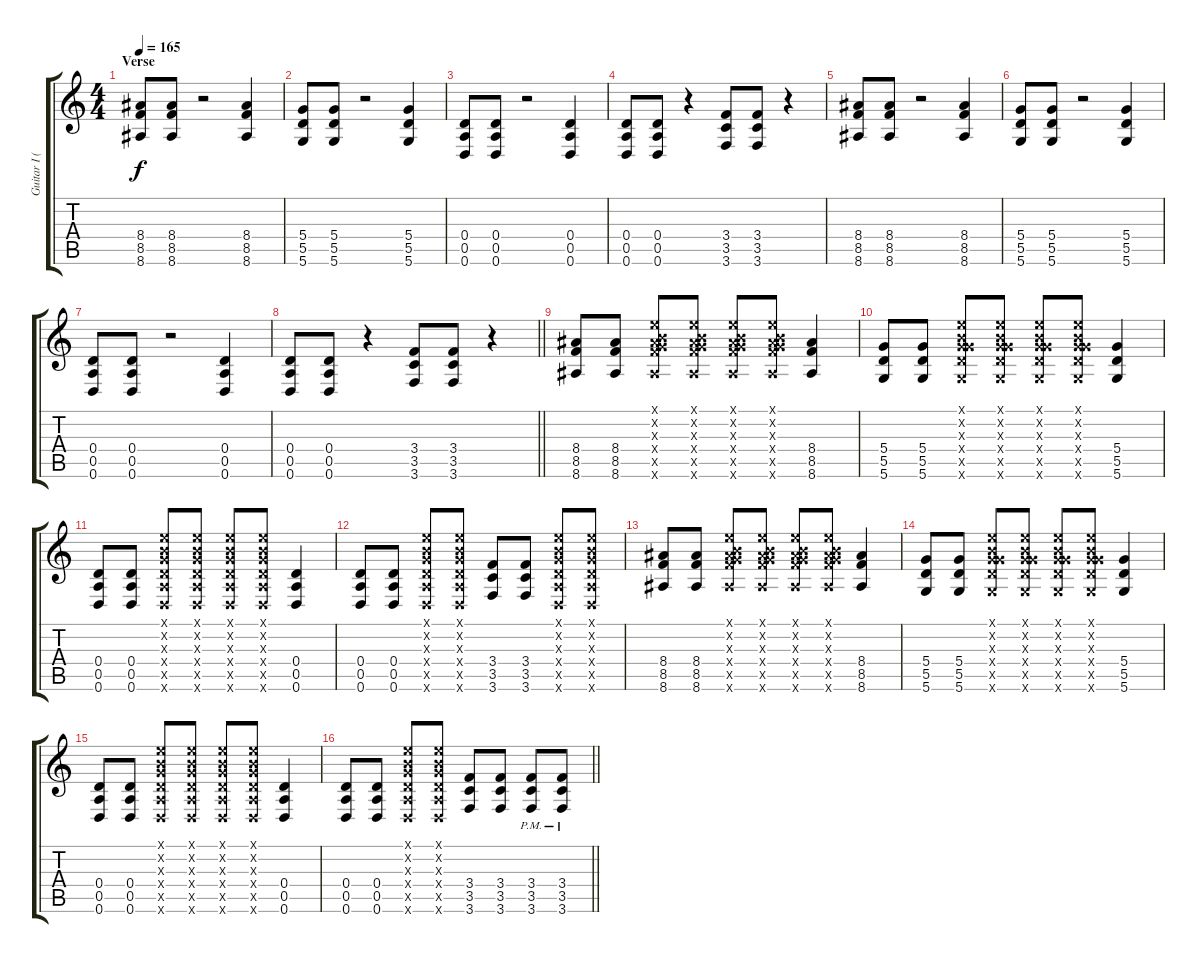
\track ("Guitar I (Right)" "Guitar I (") {instrument overdrivenguitar}
\staff {score tabs}
\tuning (E4 B3 G3 D3 A2 D2) {hide}
\ts (4 4)
\section ("" "Verse")
\tempo 165
\clef g2
\ks c
(8.4 8.5 8.6).8{dy f} (8.4 8.5 8.6).8 r.2 (8.4 8.5 8.6).4 |
(5.4 5.5 5.6).8 (5.4 5.5 5.6).8 r.2 (5.4 5.5 5.6).4 |
(0.4 0.5 0.6).8 (0.4 0.5 0.6).8 r.2 (0.4 0.5 0.6).4 |
(0.4 0.5 0.6).8 (0.4 0.5 0.6).8 r.4 (3.4 3.5 3.6).8 (3.4 3.5 3.6).8 r.4 |
(8.4 8.5 8.6).8 (8.4 8.5 8.6).8 r.2 (8.4 8.5 8.6).4 |
(5.4 5.5 5.6).8 (5.4 5.5 5.6).8 r.2 (5.4 5.5 5.6).4 |
(0.4 0.5 0.6).8 (0.4 0.5 0.6).8 r.2 (0.4 0.5 0.6).4 |
\barLineRight lightlight
(0.4 0.5 0.6).8 (0.4 0.5 0.6).8 r.4 (3.4 3.5 3.6).8 (3.4 3.5 3.6).8 r.4 |
(8.4 8.5 8.6).8 (8.4 8.5 8.6).8 (0.1{x} 0.2{x} 0.3{x} 8.4{x} 8.5{x} 8.6{x}).8 (0.1{x} 0.2{x} 0.3{x} 8.4{x} 8.5{x} 8.6{x}).8 (0.1{x} 0.2{x} 0.3{x} 8.4{x} 8.5{x} 8.6{x}).8 (0.1{x} 0.2{x} 0.3{x} 8.4{x} 8.5{x} 8.6{x}).8 (8.4 8.5 8.6).4 |
(5.4 5.5 5.6).8 (5.4 5.5 5.6).8 (0.1{x} 0.2{x} 0.3{x} 5.4{x} 5.5{x} 5.6{x}).8 (0.1{x} 0.2{x} 0.3{x} 5.4{x} 5.5{x} 5.6{x}).8 (0.1{x} 0.2{x} 0.3{x} 5.4{x} 5.5{x} 5.6{x}).8 (0.1{x} 0.2{x} 0.3{x} 5.4{x} 5.5{x} 5.6{x}).8 (5.4 5.5 5.6).4 |
(0.4 0.5 0.6).8 (0.4 0.5 0.6).8 (0.1{x} 0.2{x} 0.3{x} 0.4{x} 0.5{x} 0.6{x}).8 (0.1{x} 0.2{x} 0.3{x} 0.4{x} 0.5{x} 0.6{x}).8 (0.1{x} 0.2{x} 0.3{x} 0.4{x} 0.5{x} 0.6{x}).8 (0.1{x} 0.2{x} 0.3{x} 0.4{x} 0.5{x} 0.6{x}).8 (0.4 0.5 0.6).4 |
(0.4 0.5 0.6).8 (0.4 0.5 0.6).8 (0.1{x} 0.2{x} 0.3{x} 0.4{x} 0.5{x} 0.6{x}).8 (0.1{x} 0.2{x} 0.3{x} 0.4{x} 0.5{x} 0.6{x}).8 (3.4 3.5 3.6).8 (3.4 3.5 3.6).8 (0.1{x} 0.2{x} 0.3{x} 0.4{x} 0.5{x} 0.6{x}).8 (0.1{x} 0.2{x} 0.3{x} 0.4{x} 0.5{x} 0.6{x}).8 |
(8.4 8.5 8.6).8 (8.4 8.5 8.6).8 (0.1{x} 0.2{x} 0.3{x} 8.4{x} 8.5{x} 8.6{x}).8 (0.1{x} 0.2{x} 0.3{x} 8.4{x} 8.5{x} 8.6{x}).8 (0.1{x} 0.2{x} 0.3{x} 8.4{x} 8.5{x} 8.6{x}).8 (0.1{x} 0.2{x} 0.3{x} 8.4{x} 8.5{x} 8.6{x}).8 (8.4 8.5 8.6).4 |
(5.4 5.5 5.6).8 (5.4 5.5 5.6).8 (0.1{x} 0.2{x} 0.3{x} 5.4{x} 5.5{x} 5.6{x}).8 (0.1{x} 0.2{x} 0.3{x} 5.4{x} 5.5{x} 5.6{x}).8 (0.1{x} 0.2{x} 0.3{x} 5.4{x} 5.5{x} 5.6{x}).8 (0.1{x} 0.2{x} 0.3{x} 5.4{x} 5.5{x} 5.6{x}).8 (5.4 5.5 5.6).4 |
(0.4 0.5 0.6).8 (0.4 0.5 0.6).8 (0.1{x} 0.2{x} 0.3{x} 0.4{x} 0.5{x} 0.6{x}).8 (0.1{x} 0.2{x} 0.3{x} 0.4{x} 0.5{x} 0.6{x}).8 (0.1{x} 0.2{x} 0.3{x} 0.4{x} 0.5{x} 0.6{x}).8 (0.1{x} 0.2{x} 0.3{x} 0.4{x} 0.5{x} 0.6{x}).8 (0.4 0.5 0.6).4 |
\barLineRight lightlight
(0.4 0.5 0.6).8 (0.4 0.5 0.6).8 (0.1{x} 0.2{x} 0.3{x} 0.4{x} 0.5{x} 0.6{x}).8 (0.1{x} 0.2{x} 0.3{x} 0.4{x} 0.5{x} 0.6{x}).8 (3.4 3.5 3.6).8 (3.4 3.5 3.6).8 (3.4{pm} 3.5{pm} 3.6{pm}).8 (3.4{pm} 3.5{pm} 3.6{pm}).8
